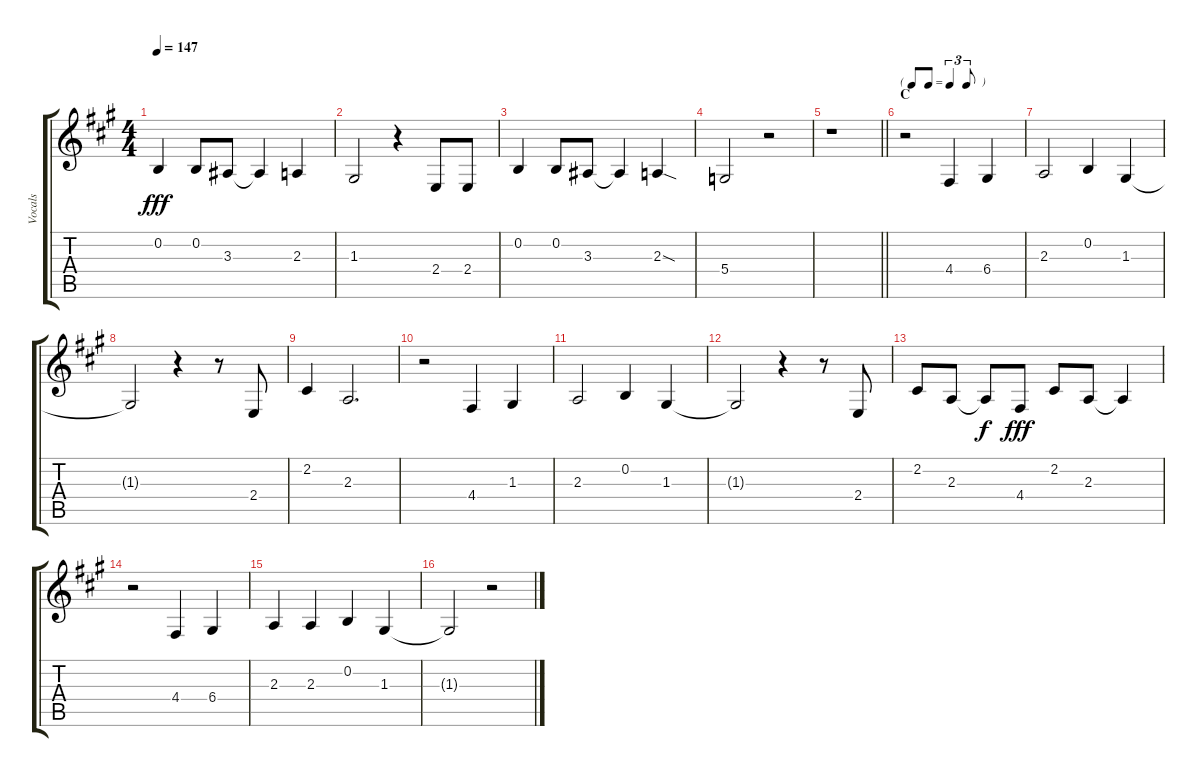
\track ("Vocals" "Vocals") {instrument voiceoohs}
\staff {score tabs}
\tuning (E4 B3 G3 D3 A2 E2) {hide}
\ts (4 4)
\tempo 147
\clef g2
\ks a
0.2.4{dy fff} 0.2.8 3.3.8 3.3{t}.4 2.3.4 |
1.3.2 r.4 2.4.8 2.4.8 |
0.2.4 0.2.8 3.3.8 3.3{t}.4 2.3{sod}.4 |
5.4.2 r.2 |
\barLineRight lightlight
r.1 |
\tf triplet8th
\section ("" "C")
r.2 4.4.4 6.4.4 |
2.3.2 0.2.4 1.3.4 |
1.3{t}.2 r.4 r.8 2.4.8 |
2.2.4 2.3.2{d} |
r.2 4.4.4 1.3.4 |
2.3.2 0.2.4 1.3.4 |
1.3{t}.2 r.4 r.8 2.4.8 |
2.2.8 2.3.8 2.3{t}.8{dy f} 4.4.8{dy fff} 2.2.8 2.3.8 2.3{t}.4 |
r.2 4.4.4 6.4.4 |
2.3.4 2.3.4 0.2.4 1.3.4 |
1.3{t}.2 r.2
